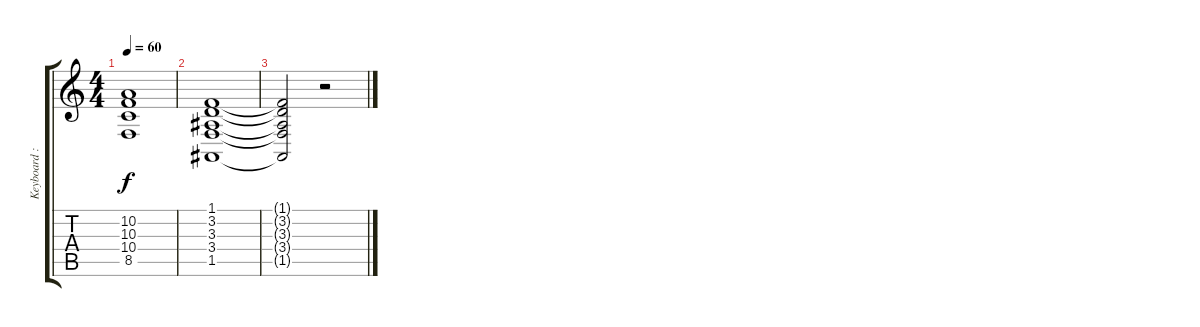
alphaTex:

\track ("Keyboard : Kotobuki Tsumugi - Chan" "Keyboard :") {instrument brightacousticpiano}
\staff {score tabs}
\tuning (E4 B3 G3 D3 A2 E2) {hide}
\ts (4 4)
\tempo 60
\clef g2
\ks c
(10.2{t} 10.3{t} 10.4{t} 8.5{t}).1{dy f} |
(1.1 3.2 3.3 3.4 1.5).1 |
(1.1{t} 3.2{t} 3.3{t} 3.4{t} 1.5{t}).2 r.2
